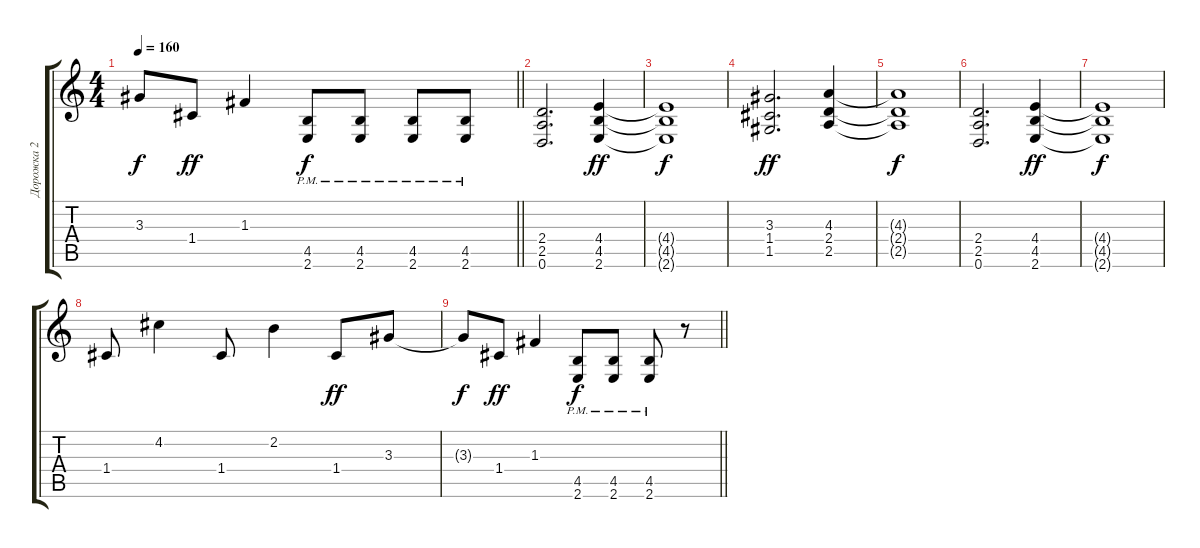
\track ("Дорожка 2" "Дорожка 2") {instrument distortionguitar}
\staff {score tabs}
\tuning (D4 A3 F3 C3 G2 D2) {hide}
\ts (4 4)
\tempo 160
\clef g2
\barLineRight lightlight
\ks c
3.3{t}.8{dy f} 1.4.8{dy ff} 1.3.4 (4.5{pm} 2.6{pm}).8{dy f} (4.5{pm} 2.6{pm}).8 (4.5{pm} 2.6{pm}).8 (4.5{pm} 2.6{pm}).8 |
(2.4 2.5 0.6).2{d} (4.4 4.5 2.6).4{dy ff} |
(4.4{t} 4.5{t} 2.6{t}).1{dy f} |
(3.3 1.4 1.5).2{d dy ff} (4.3 2.4 2.5).4 |
(4.3{t} 2.4{t} 2.5{t}).1{dy f} |
(2.4 2.5 0.6).2{d} (4.4 4.5 2.6).4{dy ff} |
(4.4{t} 4.5{t} 2.6{t}).1{dy f} |
1.4.8 4.2.4 1.4.8 2.2.4 1.4.8{dy ff} 3.3.8 |
\barLineRight lightlight
3.3{t}.8{dy f} 1.4.8{dy ff} 1.3.4 (4.5{pm} 2.6{pm}).8{dy f} (4.5{pm} 2.6{pm}).8 (4.5{pm} 2.6{pm}).8 r.8
